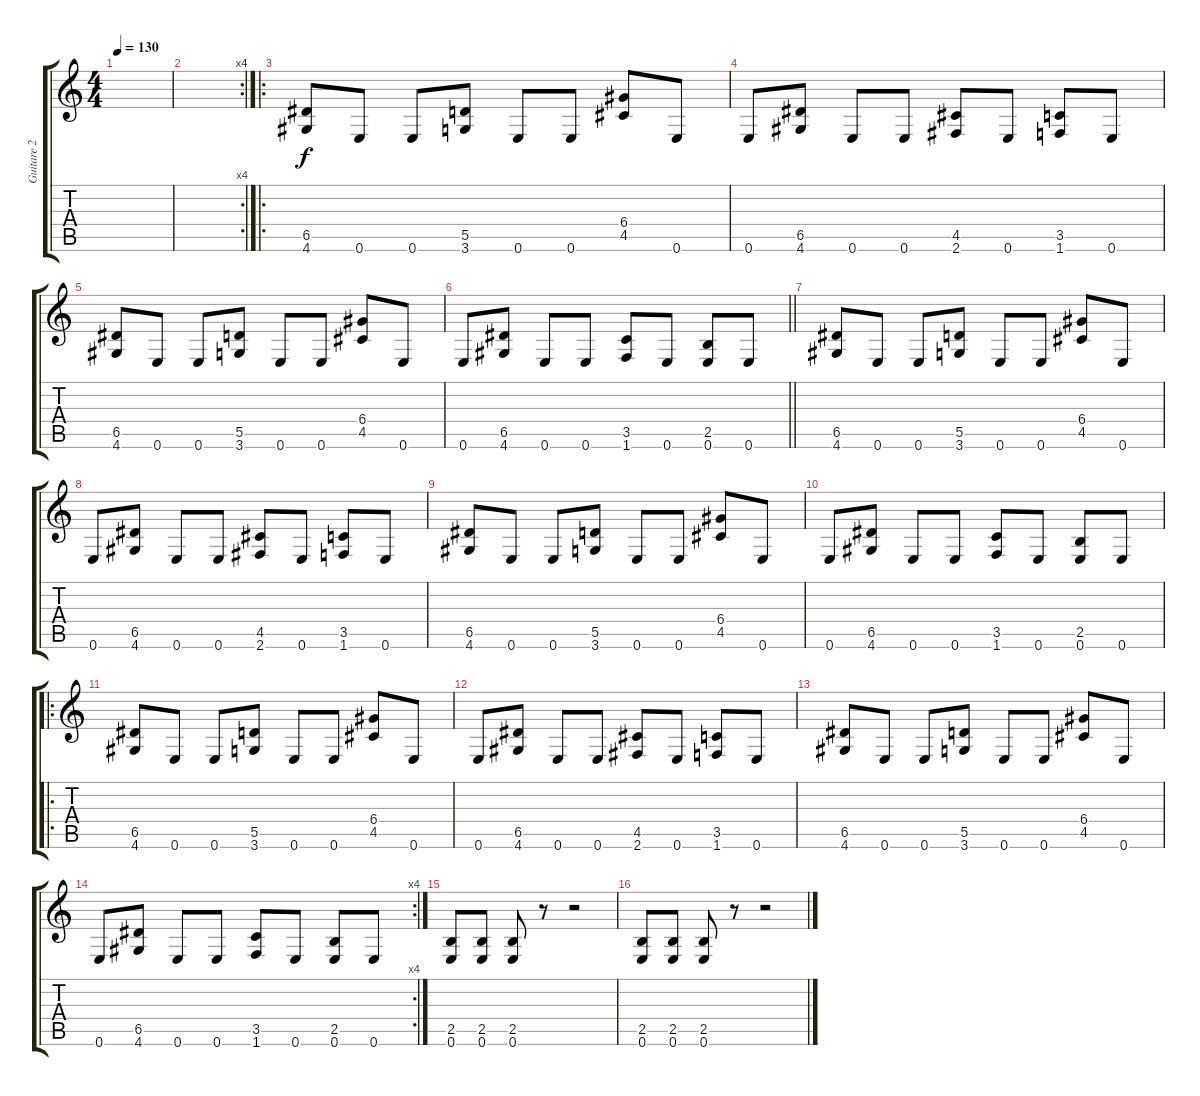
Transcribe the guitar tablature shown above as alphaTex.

\track ("Guitare 2" "Guitare 2") {instrument overdrivenguitar}
\staff {score tabs}
\tuning (E4 B3 G3 D3 A2 E2) {hide}
\ts (4 4)
\tempo 130
\clef g2
\ks c
|
\rc 4
|
\ro
(6.5 4.6).8 0.6.8 0.6.8 (5.5 3.6).8 0.6.8 0.6.8 (6.4 4.5).8 0.6.8 |
0.6.8 (6.5 4.6).8 0.6.8 0.6.8 (4.5 2.6).8 0.6.8 (3.5 1.6).8 0.6.8 |
(6.5 4.6).8 0.6.8 0.6.8 (5.5 3.6).8 0.6.8 0.6.8 (6.4 4.5).8 0.6.8 |
\barLineRight lightlight
0.6.8 (6.5 4.6).8 0.6.8 0.6.8 (3.5 1.6).8 0.6.8 (2.5 0.6).8 0.6.8 |
(6.5 4.6).8 0.6.8 0.6.8 (5.5 3.6).8 0.6.8 0.6.8 (6.4 4.5).8 0.6.8 |
0.6.8 (6.5 4.6).8 0.6.8 0.6.8 (4.5 2.6).8 0.6.8 (3.5 1.6).8 0.6.8 |
(6.5 4.6).8 0.6.8 0.6.8 (5.5 3.6).8 0.6.8 0.6.8 (6.4 4.5).8 0.6.8 |
0.6.8 (6.5 4.6).8 0.6.8 0.6.8 (3.5 1.6).8 0.6.8 (2.5 0.6).8 0.6.8 |
\ro
(6.5 4.6).8 0.6.8 0.6.8 (5.5 3.6).8 0.6.8 0.6.8 (6.4 4.5).8 0.6.8 |
0.6.8 (6.5 4.6).8 0.6.8 0.6.8 (4.5 2.6).8 0.6.8 (3.5 1.6).8 0.6.8 |
(6.5 4.6).8 0.6.8 0.6.8 (5.5 3.6).8 0.6.8 0.6.8 (6.4 4.5).8 0.6.8 |
\rc 4
0.6.8 (6.5 4.6).8 0.6.8 0.6.8 (3.5 1.6).8 0.6.8 (2.5 0.6).8 0.6.8 |
(2.5 0.6).8 (2.5 0.6).8 (2.5 0.6).8 r.8 r.2 |
(2.5 0.6).8 (2.5 0.6).8 (2.5 0.6).8 r.8 r.2
